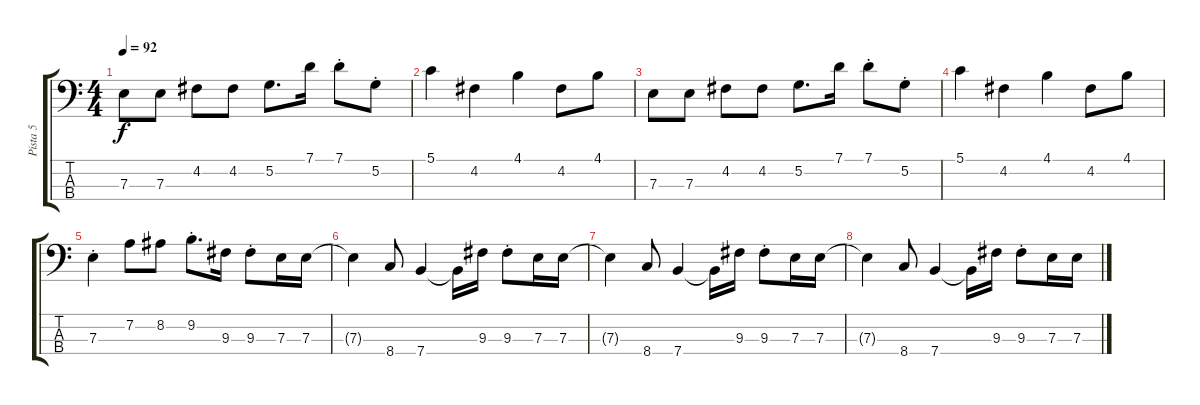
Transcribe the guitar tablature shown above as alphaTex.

\track ("Pista 5" "Pista 5") {instrument electricbassfinger}
\staff {score tabs}
\tuning (G2 D2 A1 E1) {hide}
\ts (4 4)
\tempo 92
\clef f4
\ks c
7.3.8{dy f} 7.3.8 4.2.8 4.2.8 5.2.8{d} 7.1.16 7.1{st}.8 5.2{st}.8 |
5.1.4 4.2.4 4.1.4 4.2.8 4.1.8 |
7.3.8 7.3.8 4.2.8 4.2.8 5.2.8{d} 7.1.16 7.1{st}.8 5.2{st}.8 |
5.1.4 4.2.4 4.1.4 4.2.8 4.1.8 |
7.3{st}.4 7.2.8 8.2.8 9.2{st}.8{d} 9.3.16 9.3{st}.8 7.3.16 7.3.16 |
7.3{t}.4 8.4.8 7.4.4 7.4{t}.16 9.3.16 9.3{st}.8 7.3.16 7.3.16 |
7.3{t}.4 8.4.8 7.4.4 7.4{t}.16 9.3.16 9.3{st}.8 7.3.16 7.3.16 |
7.3{t}.4 8.4.8 7.4.4 7.4{t}.16 9.3.16 9.3{st}.8 7.3.16 7.3.16
